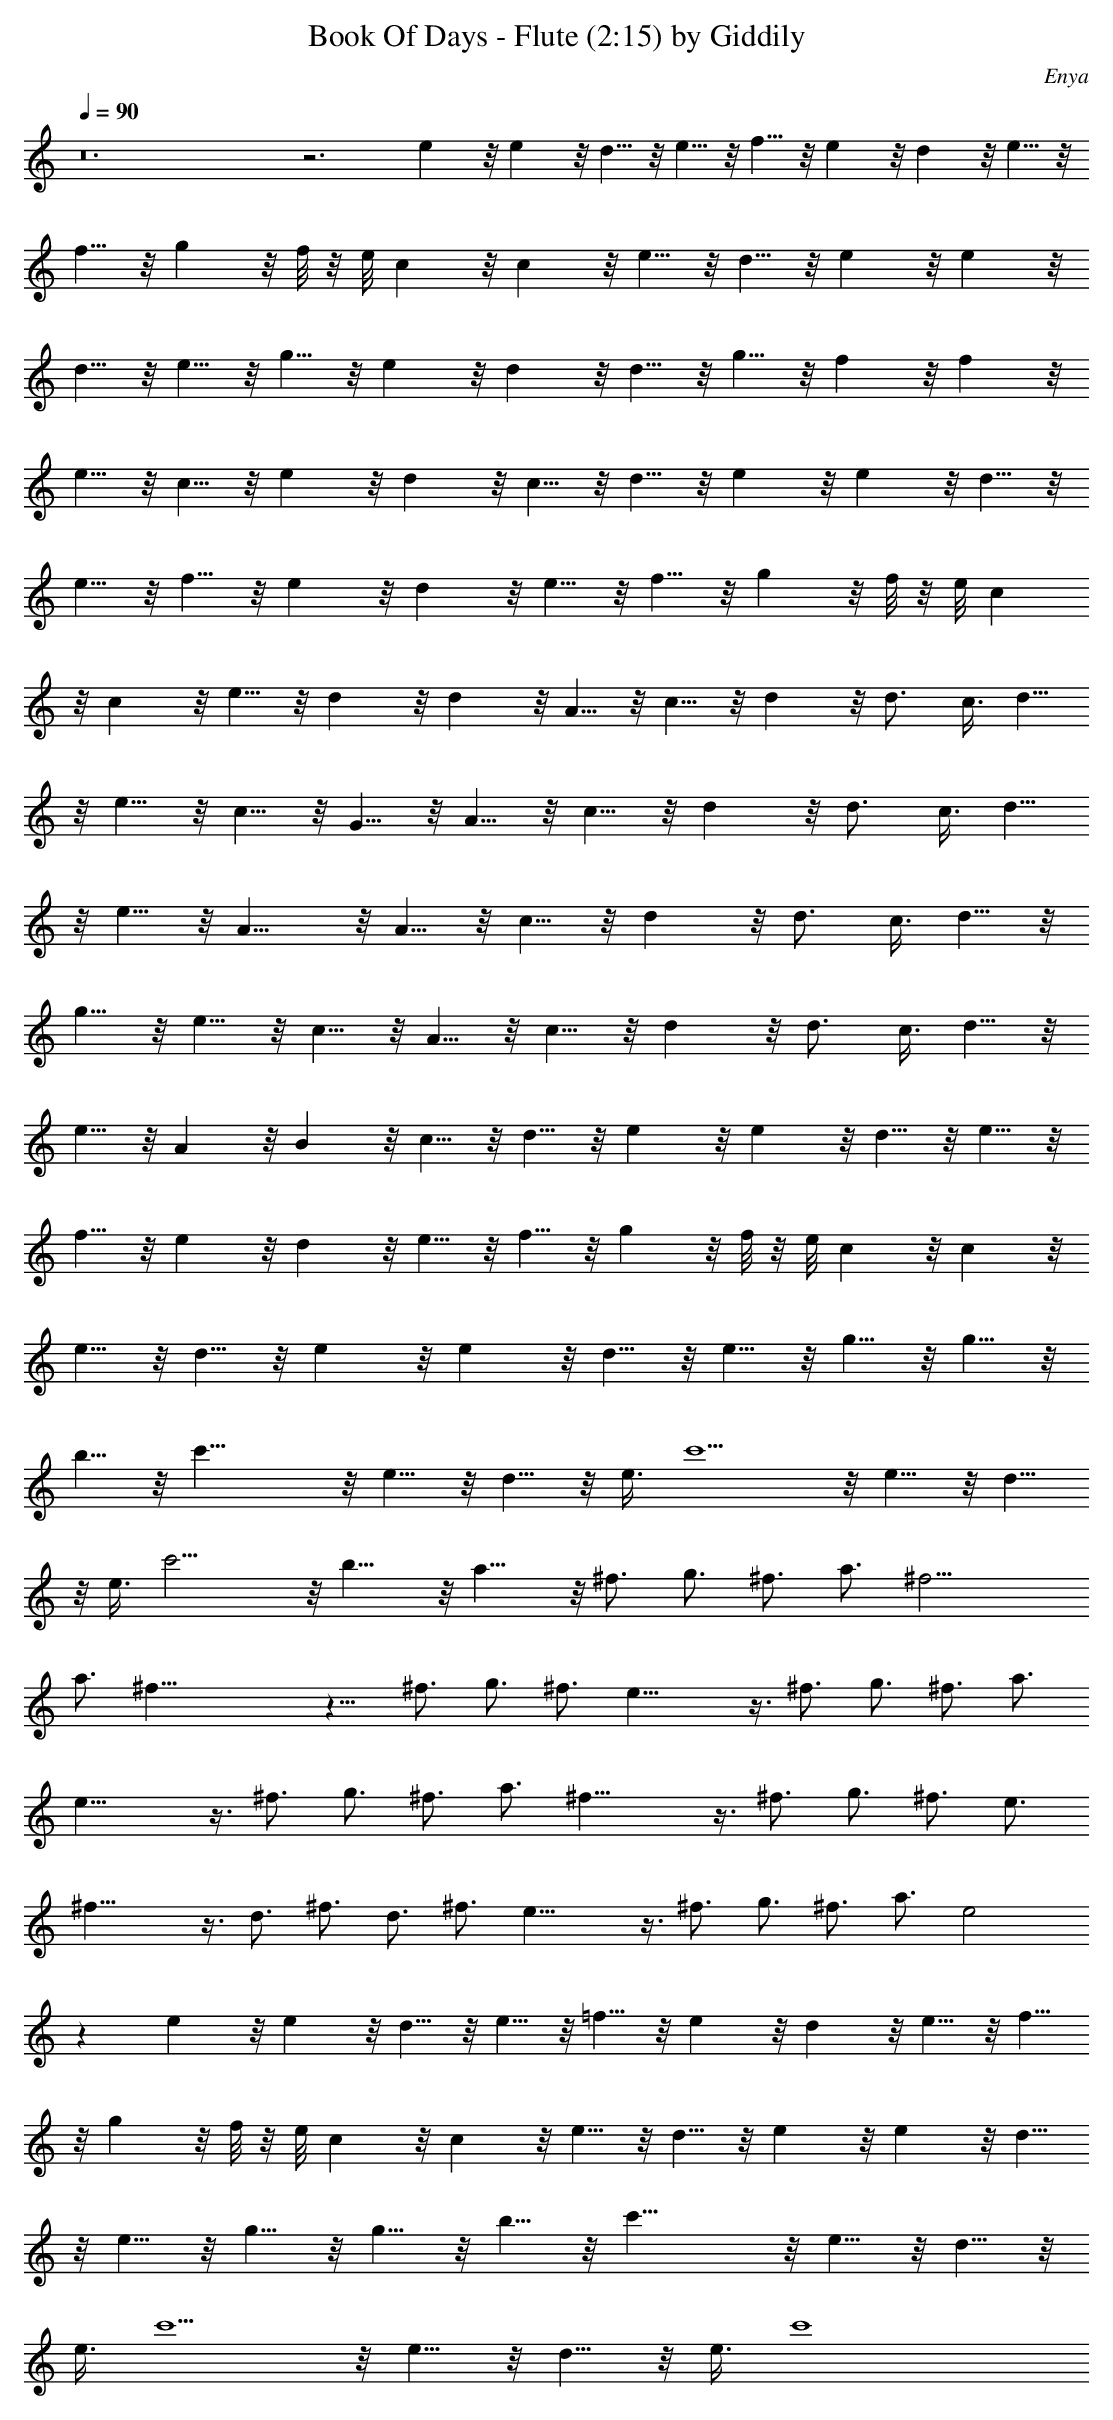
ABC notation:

X:1
T:Book Of Days - Flute (2:15) by Giddily
C:Enya
L:1/4
Q:90
K:C
z12 z3 e z/8 e z/8 d5/8 z/8 e5/8 z/8 f5/8 z/8 e z/8 d z/8 e5/8 z/8
f5/8 z/8 g z/8 f/8 z/8 e/8 c z/8 c z/8 e5/8 z/8 d5/8 z/8 e z/8 e z/8
d5/8 z/8 e5/8 z/8 g5/8 z/8 e z/8 d z/8 d5/8 z/8 g5/8 z/8 f z/8 f z/8
e5/8 z/8 c5/8 z/8 e z/8 d z/8 c5/8 z/8 d5/8 z/8 e z/8 e z/8 d5/8 z/8
e5/8 z/8 f5/8 z/8 e z/8 d z/8 e5/8 z/8 f5/8 z/8 g z/8 f/8 z/8 e/8 c
z/8 c z/8 e5/8 z/8 d z/8 d z/8 A5/8 z/8 c5/8 z/8 d z/8 d3/4 c3/8 d5/8
z/8 e5/8 z/8 c5/8 z/8 G5/8 z/8 A5/8 z/8 c5/8 z/8 d z/8 d3/4 c3/8 d5/8
z/8 e5/8 z/8 A11/8 z/8 A5/8 z/8 c5/8 z/8 d z/8 d3/4 c3/8 d5/8 z/8
g5/8 z/8 e5/8 z/8 c5/8 z/8 A5/8 z/8 c5/8 z/8 d z/8 d3/4 c3/8 d5/8 z/8
e5/8 z/8 A z/8 B z/8 c5/8 z/8 d5/8 z/8 e z/8 e z/8 d5/8 z/8 e5/8 z/8
f5/8 z/8 e z/8 d z/8 e5/8 z/8 f5/8 z/8 g z/8 f/8 z/8 e/8 c z/8 c z/8
e5/8 z/8 d5/8 z/8 e z/8 e z/8 d5/8 z/8 e5/8 z/8 g5/8 z/8 g5/8 z/8
b5/8 z/8 c'17/8 z/8 e5/8 z/8 d5/8 z/8 e3/8 c'5/2 z/8 e5/8 z/8 d5/8
z/8 e3/8 c'13/4 z/8 b11/8 z/8 a11/8 z/8 ^f3/4 g3/4 ^f3/4 a3/4 ^f15/4
a3/4 ^f33/8 z9/8 ^f3/4 g3/4 ^f3/4 e21/8 z3/8 ^f3/4 g3/4 ^f3/4 a3/4
e21/8 z3/8 ^f3/4 g3/4 ^f3/4 a3/4 ^f21/8 z3/8 ^f3/4 g3/4 ^f3/4 e3/4
^f21/8 z3/8 d3/4 ^f3/4 d3/4 ^f3/4 e21/8 z3/8 ^f3/4 g3/4 ^f3/4 a3/4 e2
z e z/8 e z/8 d5/8 z/8 e5/8 z/8 =f5/8 z/8 e z/8 d z/8 e5/8 z/8 f5/8
z/8 g z/8 f/8 z/8 e/8 c z/8 c z/8 e5/8 z/8 d5/8 z/8 e z/8 e z/8 d5/8
z/8 e5/8 z/8 g5/8 z/8 g5/8 z/8 b5/8 z/8 c'17/8 z/8 e5/8 z/8 d5/8 z/8
e3/8 c'5/2 z/8 e5/8 z/8 d5/8 z/8 e3/8 c'4
